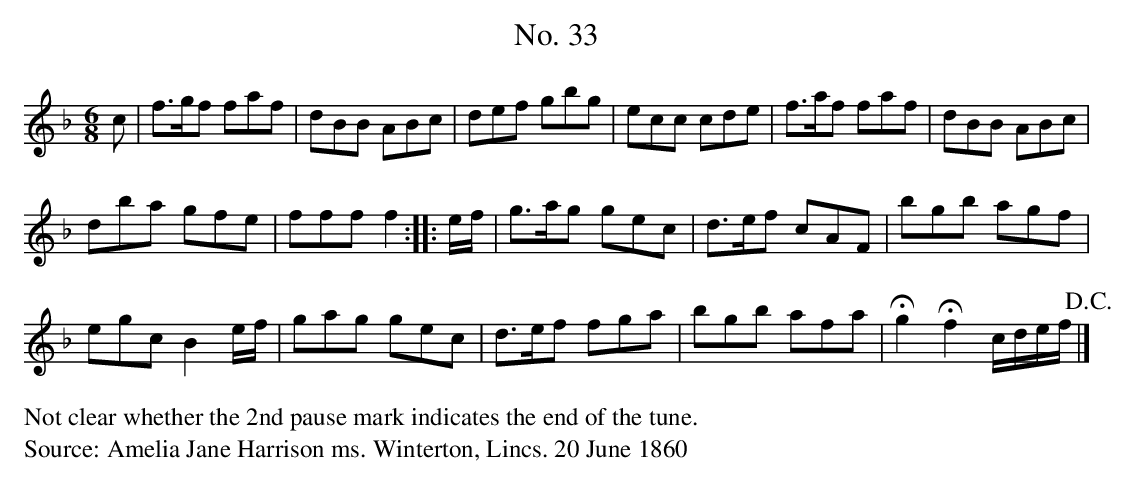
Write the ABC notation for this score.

X:1
T:No. 33
M:6/8
L:1/8
K:F
c|f>gf faf|dBB ABc|def gbg|ecc cde|f>af faf|dBB ABc|
dba gfe|fff f2::e/f/|g>ag gec|d>ef cAF|bgb agf|
egc B2e/f/|gag gec|d>ef fga| bgb afa| !fermata!g2!fermata!f2 c/d/e/f/!D.C.!|]
